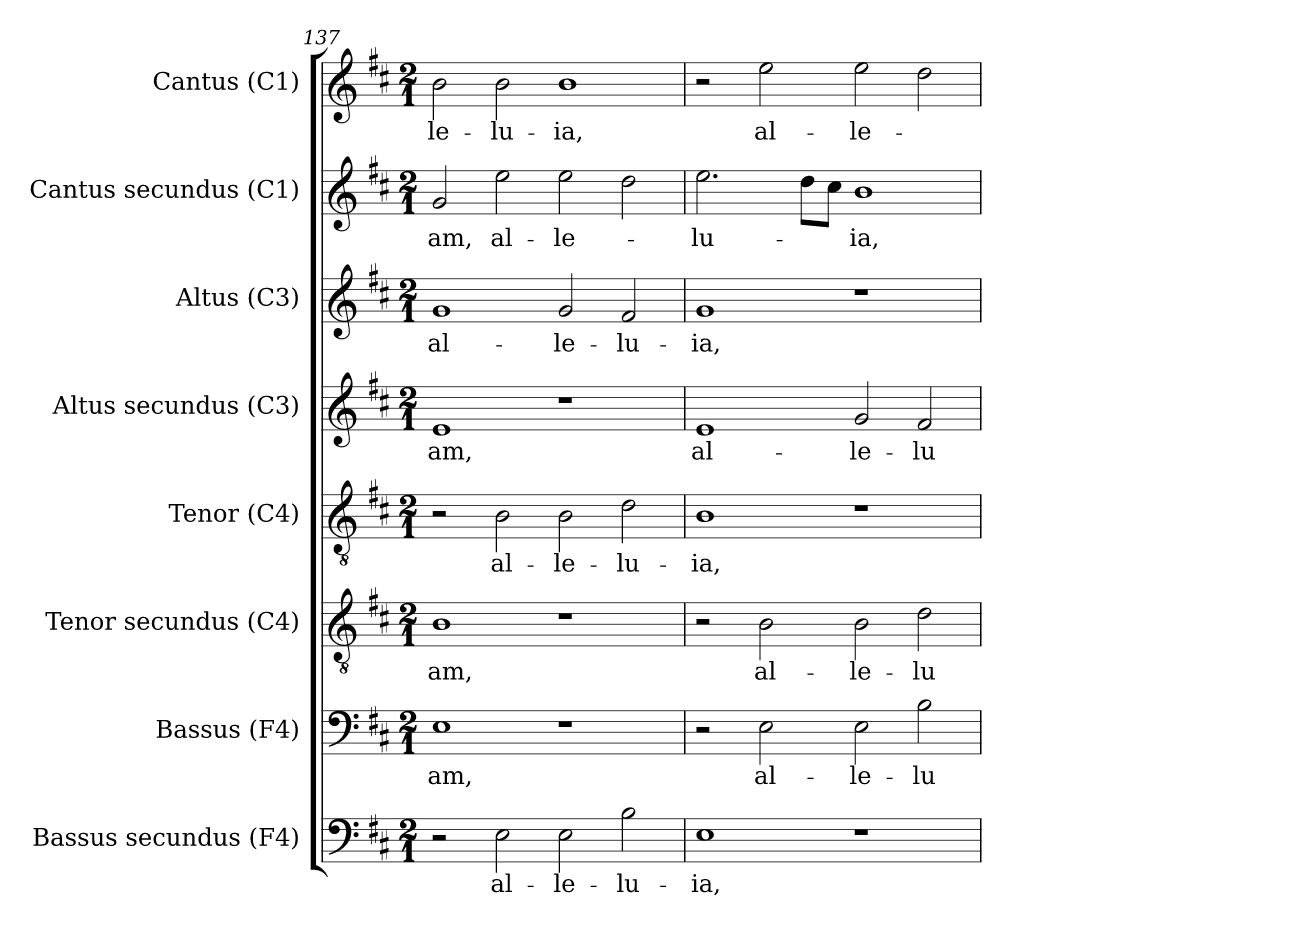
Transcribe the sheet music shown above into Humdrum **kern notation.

**kern	**text	**kern	**text	**kern	**text	**kern	**text	**kern	**text	**kern	**text	**kern	**text	**kern	**text
*part8	*part8	*part7	*part7	*part6	*part6	*part5	*part5	*part4	*part4	*part3	*part3	*part2	*part2	*part1	*part1
*staff8	*staff8	*staff7	*staff7	*staff6	*staff6	*staff5	*staff5	*staff4	*staff4	*staff3	*staff3	*staff2	*staff2	*staff1	*staff1
*I"Bassus secundus (F4)	*	*I"Bassus (F4)	*	*I"Tenor secundus (C4)	*	*I"Tenor (C4)	*	*I"Altus secundus (C3)	*	*I"Altus (C3)	*	*I"Cantus secundus (C1)	*	*I"Cantus (C1)	*
*I'B2	*	*I'B.	*	*I'T2	*	*I'T.	*	*I'A2	*	*I'A.	*	*I'C2	*	*I'C.	*
!!LO:LB:g=z
*clefF4	*	*clefF4	*	*clefGv2	*	*clefGv2	*	*clefG2	*	*clefG2	*	*clefG2	*	*clefG2	*
*	*	*	*	*	*	*ITrd7c12	*	*	*	*	*	*	*	*	*
*k[f#c#]	*	*k[f#c#]	*	*k[f#c#]	*	*k[f#c#]	*	*k[f#c#]	*	*k[f#c#]	*	*k[f#c#]	*	*k[f#c#]	*
*D:	*	*D:	*	*D:	*	*D:	*	*D:	*	*D:	*	*D:	*	*D:	*
*M2/1	*	*M2/1	*	*M2/1	*	*M2/1	*	*M2/1	*	*M2/1	*	*M2/1	*	*M2/1	*
=137	=137	=137	=137	=137	=137	=137	=137	=137	=137	=137	=137	=137	=137	=137	=137
!	!	!	!LO:LY:b:color=#000000	!	!	!	!	!	!	!	!	!	!	!	!
!	!	!	!	!	!LO:LY:b:color=#000000	!	!	!	!	!	!	!	!	!	!
!	!	!	!	!	!	!	!	!	!LO:LY:b:color=#000000	!	!	!	!	!	!
!	!	!	!	!	!	!	!	!	!	!	!LO:LY:b:color=#000000	!	!	!	!
!	!	!	!	!	!	!	!	!	!	!	!	!	!LO:LY:b:color=#000000	!	!
!	!	!	!	!	!	!	!	!	!	!	!	!	!	!	!LO:LY:b:color=#000000
2r	.	1Ei	-am,	1Bi	-am,	2r	.	1ei	-am,	1gi	al-	2gi/	-am,	2bi\	-le-
!	!LO:LY:b:color=#000000	!	!	!	!	!	!	!	!	!	!	!	!	!	!
!	!	!	!	!	!	!	!LO:LY:b:color=#000000	!	!	!	!	!	!	!	!
!	!	!	!	!	!	!	!	!	!	!	!	!	!LO:LY:b:color=#000000	!	!
!	!	!	!	!	!	!	!	!	!	!	!	!	!	!	!LO:LY:b:color=#000000
2Ei\	al-	.	.	.	.	2BBi\	al-	.	.	.	.	2eei\	al-	2bi\	-lu-
!	!LO:LY:b:color=#000000	!	!	!	!	!	!	!	!	!	!	!	!	!	!
!	!	!	!	!	!	!	!LO:LY:b:color=#000000	!	!	!	!	!	!	!	!
!	!	!	!	!	!	!	!	!	!	!	!LO:LY:b:color=#000000	!	!	!	!
!	!	!	!	!	!	!	!	!	!	!	!	!	!LO:LY:b:color=#000000	!	!
!	!	!	!	!	!	!	!	!	!	!	!	!	!	!	!LO:LY:b:color=#000000
2Ei\	-le-	1r	.	1r	.	2BBi\	-le-	1r	.	2gi/	-le-	2eei\	-le-	1bi	-ia,
!	!LO:LY:b:color=#000000	!	!	!	!	!	!	!	!	!	!	!	!	!	!
!	!	!	!	!	!	!	!LO:LY:b:color=#000000	!	!	!	!	!	!	!	!
!	!	!	!	!	!	!	!	!	!	!	!LO:LY:b:color=#000000	!	!	!	!
2Bi\	-lu-	.	.	.	.	2Di\	-lu-	.	.	2f#i/	-lu-	2ddi\	.	.	.
=138	=138	=138	=138	=138	=138	=138	=138	=138	=138	=138	=138	=138	=138	=138	=138
!	!LO:LY:b:color=#000000	!	!	!	!	!	!	!	!	!	!	!	!	!	!
!	!	!	!	!	!	!	!LO:LY:b:color=#000000	!	!	!	!	!	!	!	!
!	!	!	!	!	!	!	!	!	!LO:LY:b:color=#000000	!	!	!	!	!	!
!	!	!	!	!	!	!	!	!	!	!	!LO:LY:b:color=#000000	!	!	!	!
!	!	!	!	!	!	!	!	!	!	!	!	!	!LO:LY:b:color=#000000	!	!
1Ei	-ia,	2r	.	2r	.	1BBi	-ia,	1ei	al-	1gi	-ia,	2.eei\	-lu-	2r	.
!	!	!	!LO:LY:b:color=#000000	!	!	!	!	!	!	!	!	!	!	!	!
!	!	!	!	!	!LO:LY:b:color=#000000	!	!	!	!	!	!	!	!	!	!
!	!	!	!	!	!	!	!	!	!	!	!	!	!	!	!LO:LY:b:color=#000000
.	.	2Ei\	al-	2Bi\	al-	.	.	.	.	.	.	.	.	2eei\	al-
.	.	.	.	.	.	.	.	.	.	.	.	8ddi\L	.	.	.
.	.	.	.	.	.	.	.	.	.	.	.	8cc#i\J	.	.	.
!	!	!	!LO:LY:b:color=#000000	!	!	!	!	!	!	!	!	!	!	!	!
!	!	!	!	!	!LO:LY:b:color=#000000	!	!	!	!	!	!	!	!	!	!
!	!	!	!	!	!	!	!	!	!LO:LY:b:color=#000000	!	!	!	!	!	!
!	!	!	!	!	!	!	!	!	!	!	!	!	!LO:LY:b:color=#000000	!	!
!	!	!	!	!	!	!	!	!	!	!	!	!	!	!	!LO:LY:b:color=#000000
1r	.	2Ei\	-le-	2Bi\	-le-	1r	.	2gi/	-le-	1r	.	1bi	-ia,	2eei\	-le-
!	!	!	!LO:LY:b:color=#000000	!	!	!	!	!	!	!	!	!	!	!	!
!	!	!	!	!	!LO:LY:b:color=#000000	!	!	!	!	!	!	!	!	!	!
!	!	!	!	!	!	!	!	!	!LO:LY:b:color=#000000	!	!	!	!	!	!
.	.	2Bi\	-lu-	2di\	-lu-	.	.	2f#i/	-lu-	.	.	.	.	2ddi\	.
=	=	=	=	=	=	=	=	=	=	=	=	=	=	=	=
*-	*-	*-	*-	*-	*-	*-	*-	*-	*-	*-	*-	*-	*-	*-	*-
